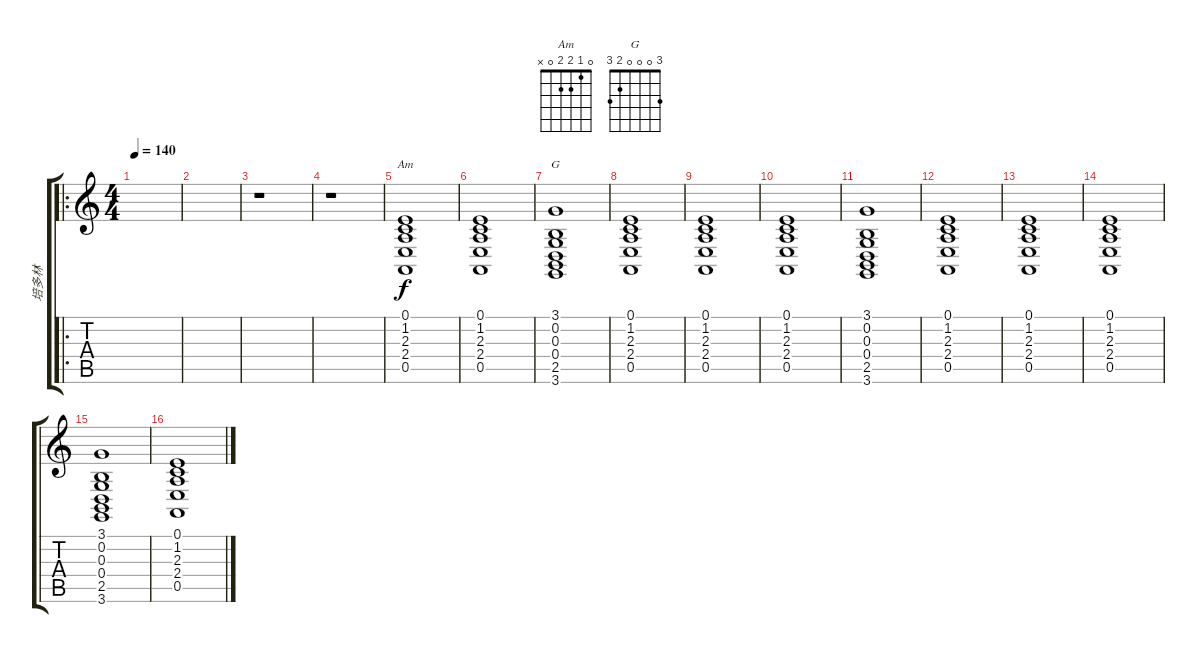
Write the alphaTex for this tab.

\track ("培多林" "培多林") {instrument synthstrings1}
\staff {score tabs}
\tuning (E4 B3 G3 D3 A2 E2) {hide}
\chord ("Am" 0 1 2 2 0 x)
\chord ("G" 3 0 0 0 2 3)
\ro
\ts (4 4)
\tempo 140
\clef g2
\ks c
|
|
r.1 |
r.1 |
(0.1 1.2 2.3 2.4 0.5).1{ch "Am"} |
(0.1 1.2 2.3 2.4 0.5).1 |
(3.1 0.2 0.3 0.4 2.5 3.6).1{ch "G"} |
(0.1 1.2 2.3 2.4 0.5).1 |
(0.1 1.2 2.3 2.4 0.5).1 |
(0.1 1.2 2.3 2.4 0.5).1 |
(3.1 0.2 0.3 0.4 2.5 3.6).1 |
(0.1 1.2 2.3 2.4 0.5).1 |
(0.1 1.2 2.3 2.4 0.5).1 |
(0.1 1.2 2.3 2.4 0.5).1 |
(3.1 0.2 0.3 0.4 2.5 3.6).1 |
(0.1 1.2 2.3 2.4 0.5).1
